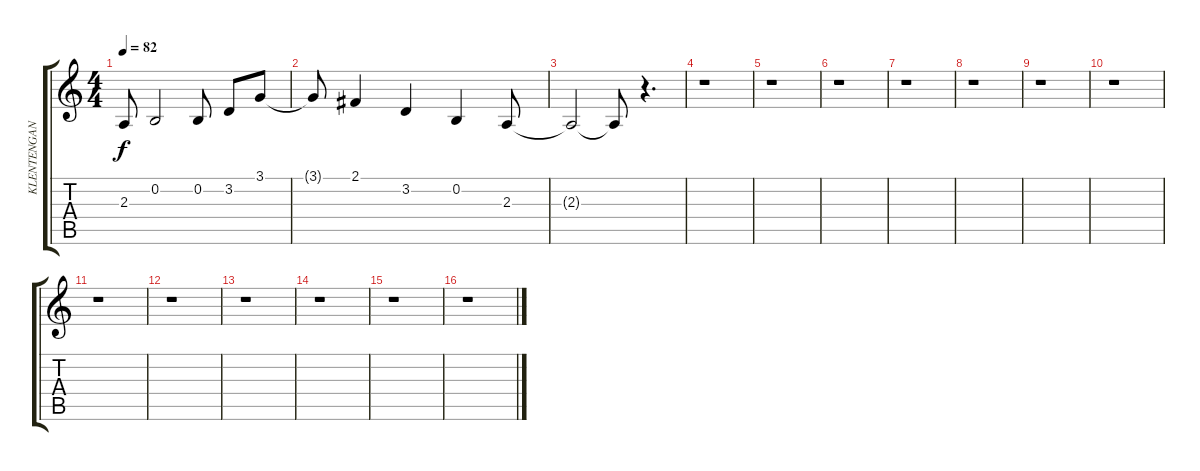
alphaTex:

\track ("KLENTENGAN" "KLENTENGAN") {instrument fx3crystal}
\staff {score tabs}
\tuning (E4 B3 G3 D3 A2 E2) {hide}
\ts (4 4)
\tempo 82
\clef g2
\ks c
2.3{t}.8{dy f} 0.2.2 0.2.8 3.2.8 3.1.8 |
3.1{t}.8 2.1.4 3.2.4 0.2.4 2.3.8 |
2.3{t}.2 2.3{t}.8 r.4{d} |
r.1 |
r.1 |
r.1 |
r.1 |
r.1 |
r.1 |
r.1 |
r.1 |
r.1 |
r.1 |
r.1 |
r.1 |
r.1
